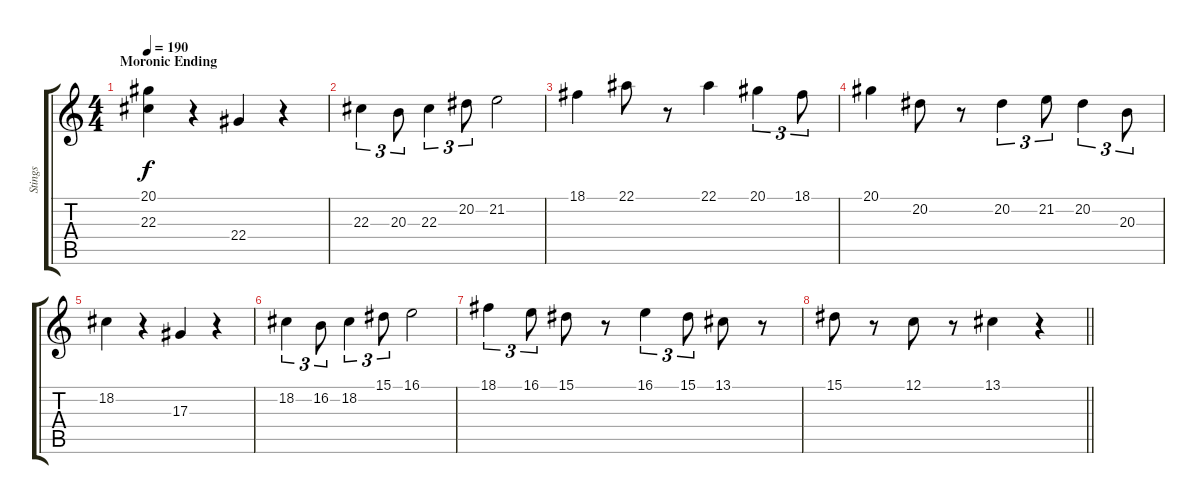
\track ("Stings" "Stings") {instrument stringensemble1}
\staff {score tabs}
\tuning (C4 G3 Eb3 Bb2 F2 C2) {hide}
\ts (4 4)
\section ("" "Moronic Ending")
\tempo 190
\clef g2
\ks c
(20.1 22.3).4{dy f} r.4 22.4.4 r.4 |
22.3.4{tu (3 2)} 20.3.8{tu (3 2)} 22.3.4{tu (3 2)} 20.2.8{tu (3 2)} 21.2.2 |
18.1.4 22.1.8 r.8 22.1.4 20.1.4{tu (3 2)} 18.1.8{tu (3 2)} |
20.1.4 20.2.8 r.8 20.2.4{tu (3 2)} 21.2.8{tu (3 2)} 20.2.4{tu (3 2)} 20.3.8{tu (3 2)} |
18.2.4 r.4 17.3.4 r.4 |
18.2.4{tu (3 2)} 16.2.8{tu (3 2)} 18.2.4{tu (3 2)} 15.1.8{tu (3 2)} 16.1.2 |
18.1.4{tu (3 2)} 16.1.8{tu (3 2)} 15.1.8 r.8 16.1.4{tu (3 2)} 15.1.8{tu (3 2)} 13.1.8 r.8 |
\barLineRight lightlight
15.1.8 r.8 12.1.8 r.8 13.1.4 r.4
